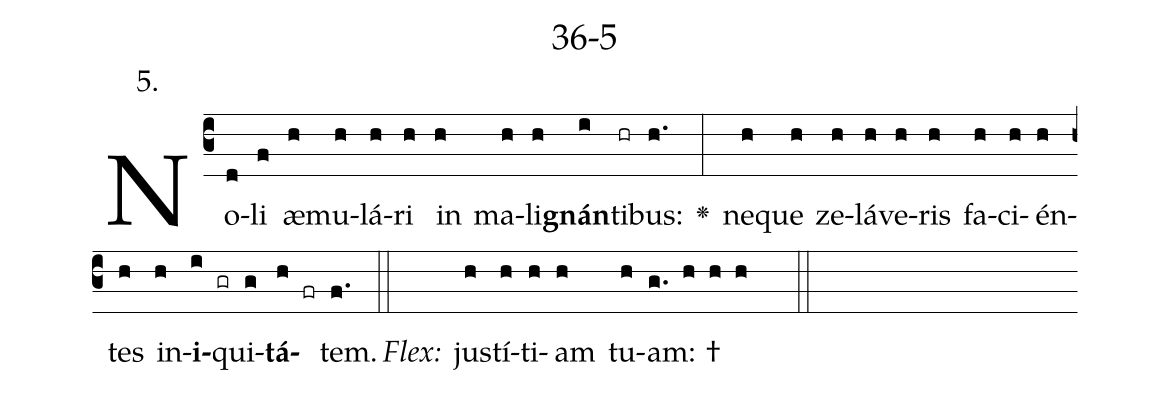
name: 36-5;
annotation: 5.;
%%
(c3)No(d)li(f) æ(h)mu(h)lá(h)ri(h) in(h) ma(h)li(h)<b>gnán</b>(i)ti(hr)bus:(h.) <v>\greheightstar</v>(:) ne(h)que(h) ze(h)lá(h)ve(h)ris(h) fa(h)ci(h)én(h)tes(h) in(h)<b>i</b>(i gr)qui(g)<b>tá</b>(h fr)tem.(f.) (::)
<i>Flex:</i>()  jus(h)tí(h)ti(h)am(h) tu(h)am: †(g. h h h  ::)

%E(h) u(h) o(i) u(g) a(h) e.(f.) (::)
